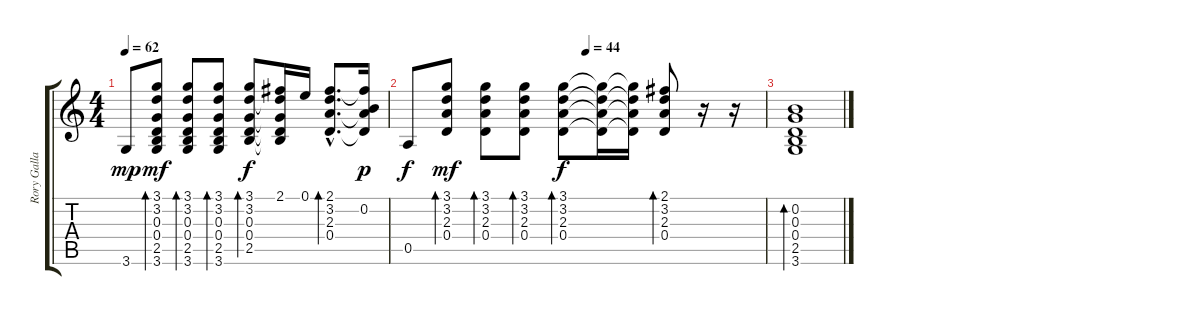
\track ("Rory Gallagher" "Rory Galla") {instrument electricguitarclean}
\staff {score tabs}
\tuning (E4 B3 G3 D3 A2 E2) {hide}
\ts (4 4)
\tempo 62
\clef g2
\ks c
3.6.8{dy mp} (3.1 3.2 0.3 0.4 2.5 3.6).8{bd 60 dy mf} (3.1 3.2 0.3 0.4 2.5 3.6).8{bd 60} (3.1 3.2 0.3 0.4 2.5 3.6).8{bd 60} (3.1 3.2 0.3 0.4 2.5).8{bd 30 dy f} (2.1 3.2{t} 0.3{t} 0.4{t} 2.5{t}).16 0.1.16 (2.1{hac} 3.2{hac} 2.3{hac} 0.4{hac}).8{d bd 60} (2.1{t} 0.2 2.3{t} 0.4{t}).16{dy p} |
\tempo (44 0.5)
0.5.8{dy f} (3.1 3.2 2.3 0.4).8{bd 60 dy mf} (3.1 3.2 2.3 0.4).8{bd 60} (3.1 3.2 2.3 0.4).8{bd 60} (3.1 3.2 2.3 0.4).8{bd 30 dy f} (3.1{t} 3.2{t} 2.3{t} 0.4{t}).16 (3.1{t} 3.2{t} 2.3{t} 0.4{t}).16 (2.1 3.2 2.3 0.4).8{bd 60} r.16 r.16 |
(0.2 0.3 0.4 2.5 3.6).1{bd 60}
